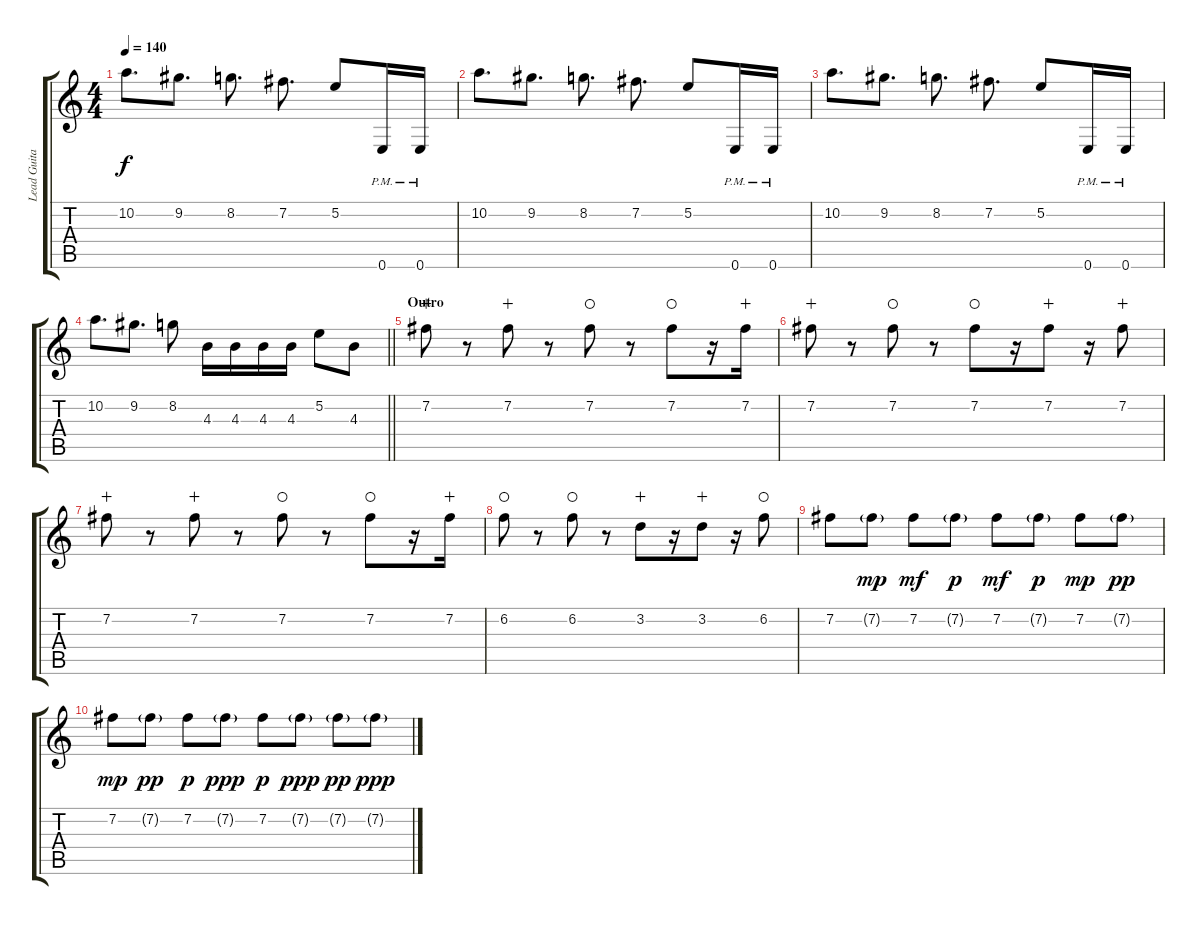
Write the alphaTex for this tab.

\track ("Lead Guitar" "Lead Guita") {instrument distortionguitar}
\staff {score tabs}
\tuning (E4 B3 G3 D3 A2 E2) {hide}
\ts (4 4)
\tempo 140
\clef g2
\ks c
10.2.8{d dy f} 9.2.8{d} 8.2.8{d} 7.2.8{d} 5.2.8 0.6{pm}.16 0.6{pm}.16 |
10.2.8{d} 9.2.8{d} 8.2.8{d} 7.2.8{d} 5.2.8 0.6{pm}.16 0.6{pm}.16 |
10.2.8{d} 9.2.8{d} 8.2.8{d} 7.2.8{d} 5.2.8 0.6{pm}.16 0.6{pm}.16 |
\barLineRight lightlight
10.2.8{d} 9.2.8{d} 8.2.8 4.3.16 4.3.16 4.3.16 4.3.16 5.2.8 4.3.8 |
\section ("" "Outro")
7.2.8{wahc} r.8 7.2.8{wahc} r.8 7.2.8{waho} r.8 7.2.8{waho} r.16 7.2.16{wahc} |
7.2.8{wahc} r.8 7.2.8{waho} r.8 7.2.8{waho} r.16 7.2.8{wahc} r.16 7.2.8{wahc} |
7.2.8{wahc} r.8 7.2.8{wahc} r.8 7.2.8{waho} r.8 7.2.8{waho} r.16 7.2.16{wahc} |
6.2.8{waho} r.8 6.2.8{waho} r.8 3.2.8{wahc} r.16 3.2.8{wahc} r.16 6.2.8{waho} |
7.2.8 7.2{g}.8{dy mp} 7.2.8{dy mf} 7.2{g}.8{dy p} 7.2.8{dy mf} 7.2{g}.8{dy p} 7.2.8{dy mp} 7.2{g}.8{dy pp} |
7.2.8{dy mp} 7.2{g}.8{dy pp} 7.2.8{dy p} 7.2{g}.8{dy ppp} 7.2.8{dy p} 7.2{g}.8{dy ppp} 7.2{g}.8{dy pp} 7.2{g}.8{dy ppp}
